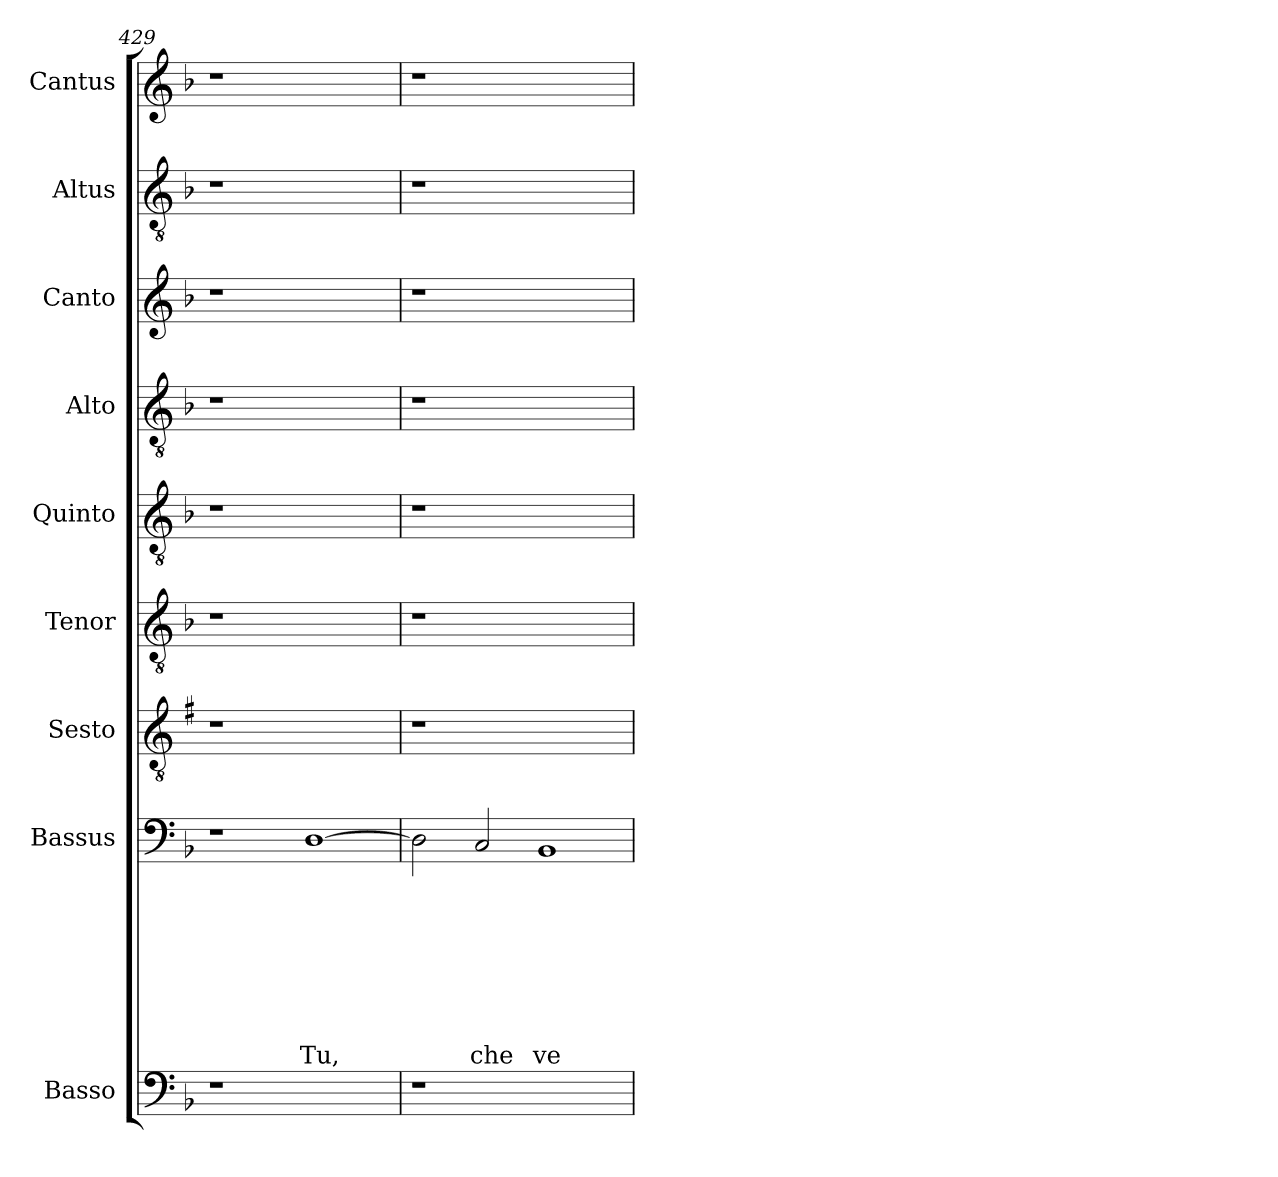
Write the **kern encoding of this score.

**kern	**kern	**text	**text	**text	**text	**text	**text	**text	**text	**kern	**kern	**kern	**kern	**kern	**kern	**kern
*part9	*part8	*part8	*part8	*part8	*part8	*part8	*part8	*part8	*part8	*part7	*part6	*part5	*part4	*part3	*part2	*part1
*staff9	*staff8	*staff8	*staff8	*staff8	*staff8	*staff8	*staff8	*staff8	*staff8	*staff7	*staff6	*staff5	*staff4	*staff3	*staff2	*staff1
*I"Basso	*I"Bassus	*	*	*	*	*	*	*	*	*I"Sesto	*I"Tenor	*I"Quinto	*I"Alto	*I"Canto	*I"Altus	*I"Cantus
*	*	*	*	*	*	*	*	*	*	*I'Sesto	*I'Tenor	*I'Quinto	*I'Alto	*I'Canto	*I'Altus	*I'Cantus
*clefF4	*clefF4	*	*	*	*	*	*	*	*	*clefGv2	*clefGv2	*clefGv2	*clefGv2	*clefG2	*clefGv2	*clefG2
*k[b-]	*k[b-]	*	*	*	*	*	*	*	*	*k[f#]	*k[b-]	*k[b-]	*k[b-]	*k[b-]	*k[b-]	*k[b-]
*F:	*F:	*	*	*	*	*	*	*	*	*G:	*F:	*F:	*F:	*F:	*F:	*F:
=429	=429	=429	=429	=429	=429	=429	=429	=429	=429	=429	=429	=429	=429	=429	=429	=429
1r	1r	.	.	.	.	.	.	.	.	1r	1r	1r	1r	1r	1r	1r
!	!	!	!	!	!	!	!	!	!LO:LY:b	!	!	!	!	!	!	!
1ryy	[>1D	.	.	.	.	.	.	.	Tu,	1ryy	1ryy	1ryy	1ryy	1ryy	1ryy	1ryy
=430	=430	=430	=430	=430	=430	=430	=430	=430	=430	=430	=430	=430	=430	=430	=430	=430
1r	2D\]	.	.	.	.	.	.	.	.	1r	1r	1r	1r	1r	1r	1r
!	!	!	!	!	!	!	!	!	!LO:LY:b	!	!	!	!	!	!	!
.	2C/	.	.	.	.	.	.	.	che	.	.	.	.	.	.	.
!	!	!	!	!	!	!	!	!	!LO:LY:b	!	!	!	!	!	!	!
1ryy	1BB-	.	.	.	.	.	.	.	ve	1ryy	1ryy	1ryy	1ryy	1ryy	1ryy	1ryy
=	=	=	=	=	=	=	=	=	=	=	=	=	=	=	=	=
*-	*-	*-	*-	*-	*-	*-	*-	*-	*-	*-	*-	*-	*-	*-	*-	*-
